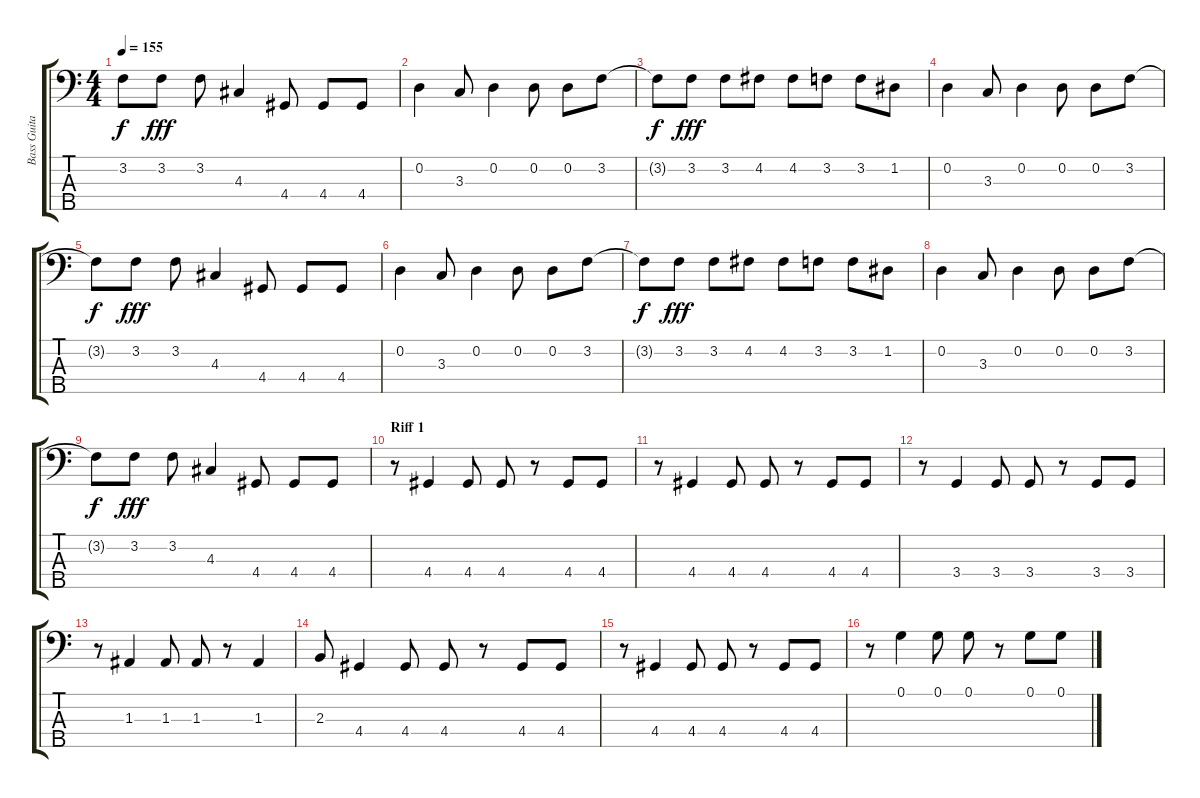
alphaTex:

\track ("Bass Guitar" "Bass Guita") {instrument electricbasspick}
\staff {score tabs}
\tuning (G2 D2 A1 E1 B0) {hide}
\ts (4 4)
\tempo 155
\clef f4
\ks c
3.2{t}.8{dy f} 3.2.8{dy fff} 3.2.8 4.3.4 4.4.8 4.4.8 4.4.8 |
0.2.4 3.3.8 0.2.4 0.2.8 0.2.8 3.2.8 |
3.2{t}.8{dy f} 3.2.8{dy fff} 3.2.8 4.2.8 4.2.8 3.2.8 3.2.8 1.2.8 |
0.2.4 3.3.8 0.2.4 0.2.8 0.2.8 3.2.8 |
3.2{t}.8{dy f} 3.2.8{dy fff} 3.2.8 4.3.4 4.4.8 4.4.8 4.4.8 |
0.2.4 3.3.8 0.2.4 0.2.8 0.2.8 3.2.8 |
3.2{t}.8{dy f} 3.2.8{dy fff} 3.2.8 4.2.8 4.2.8 3.2.8 3.2.8 1.2.8 |
0.2.4 3.3.8 0.2.4 0.2.8 0.2.8 3.2.8 |
3.2{t}.8{dy f} 3.2.8{dy fff} 3.2.8 4.3.4 4.4.8 4.4.8 4.4.8 |
\section ("" "Riff 1")
r.8 4.4.4 4.4.8 4.4.8 r.8 4.4.8 4.4.8 |
r.8 4.4.4 4.4.8 4.4.8 r.8 4.4.8 4.4.8 |
r.8 3.4.4 3.4.8 3.4.8 r.8 3.4.8 3.4.8 |
r.8 1.3.4 1.3.8 1.3.8 r.8 1.3.4 |
2.3.8 4.4.4 4.4.8 4.4.8 r.8 4.4.8 4.4.8 |
r.8 4.4.4 4.4.8 4.4.8 r.8 4.4.8 4.4.8 |
r.8 0.1.4 0.1.8 0.1.8 r.8 0.1.8 0.1.8
